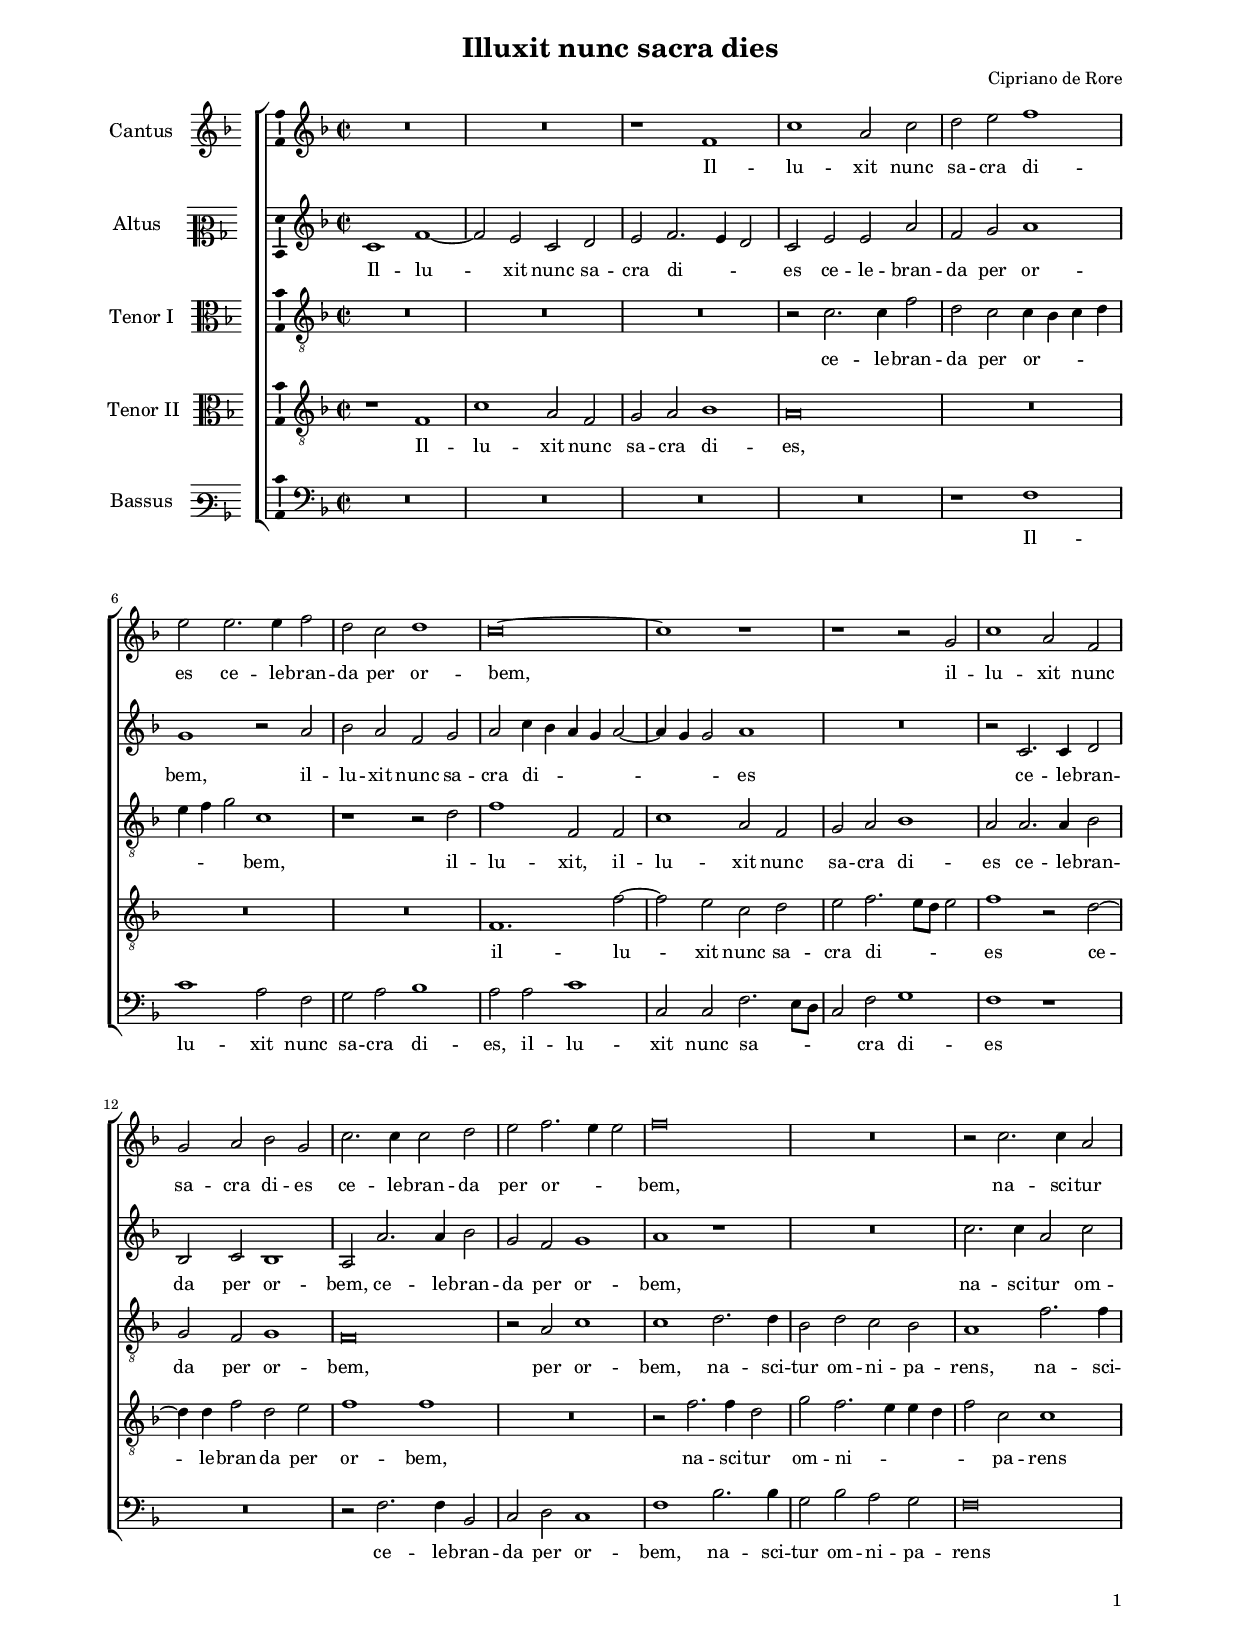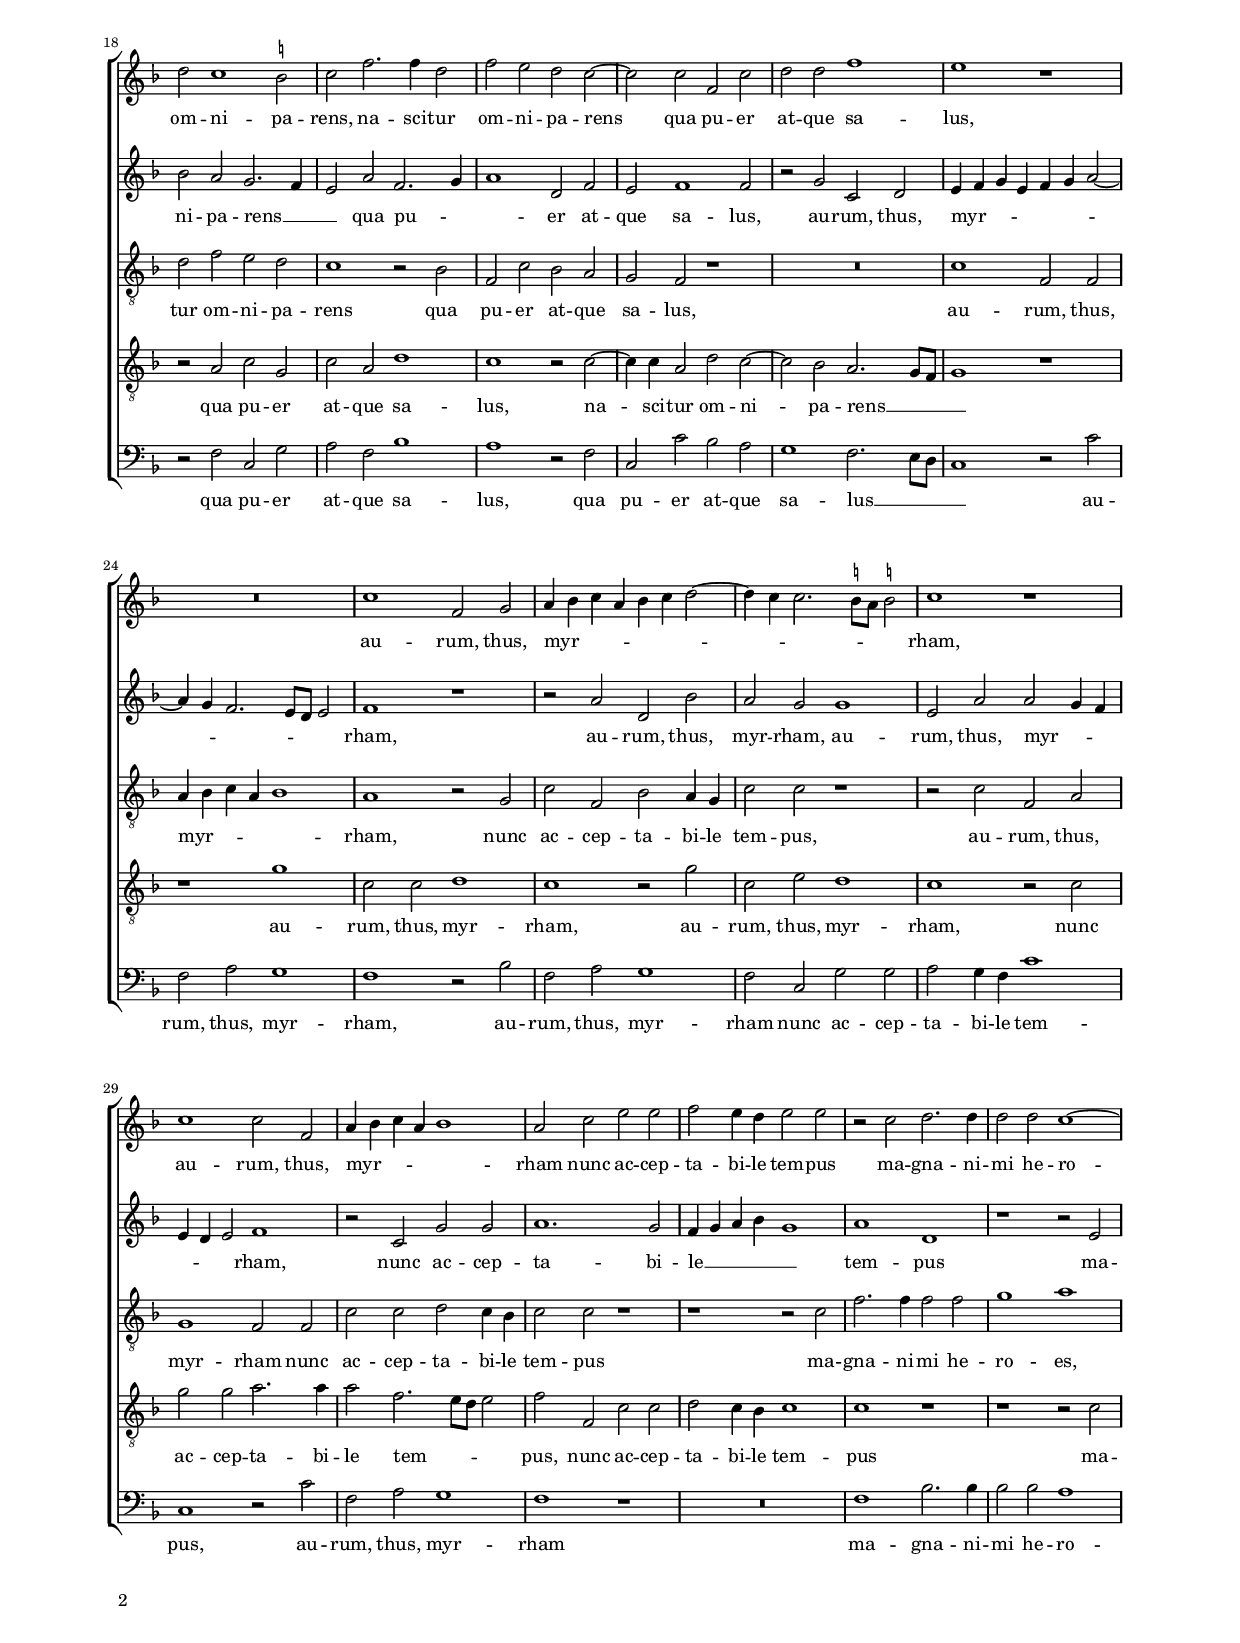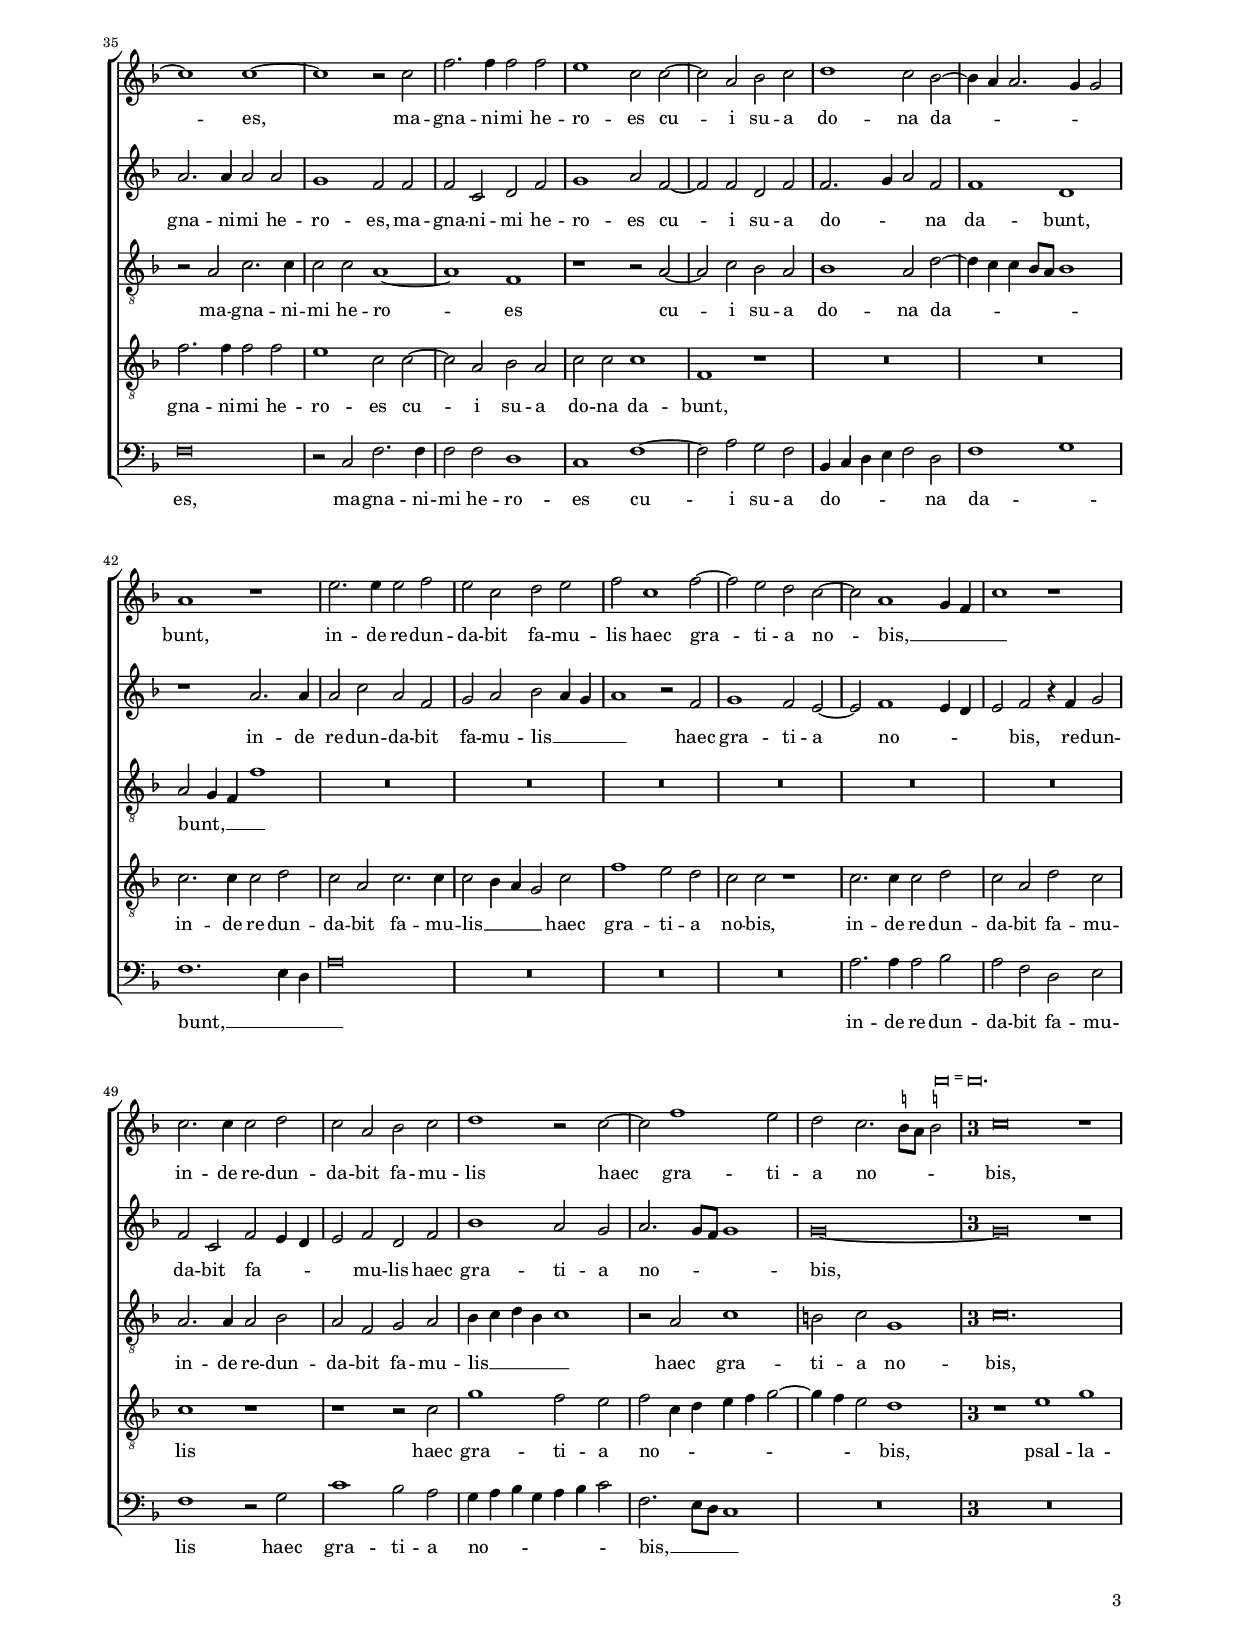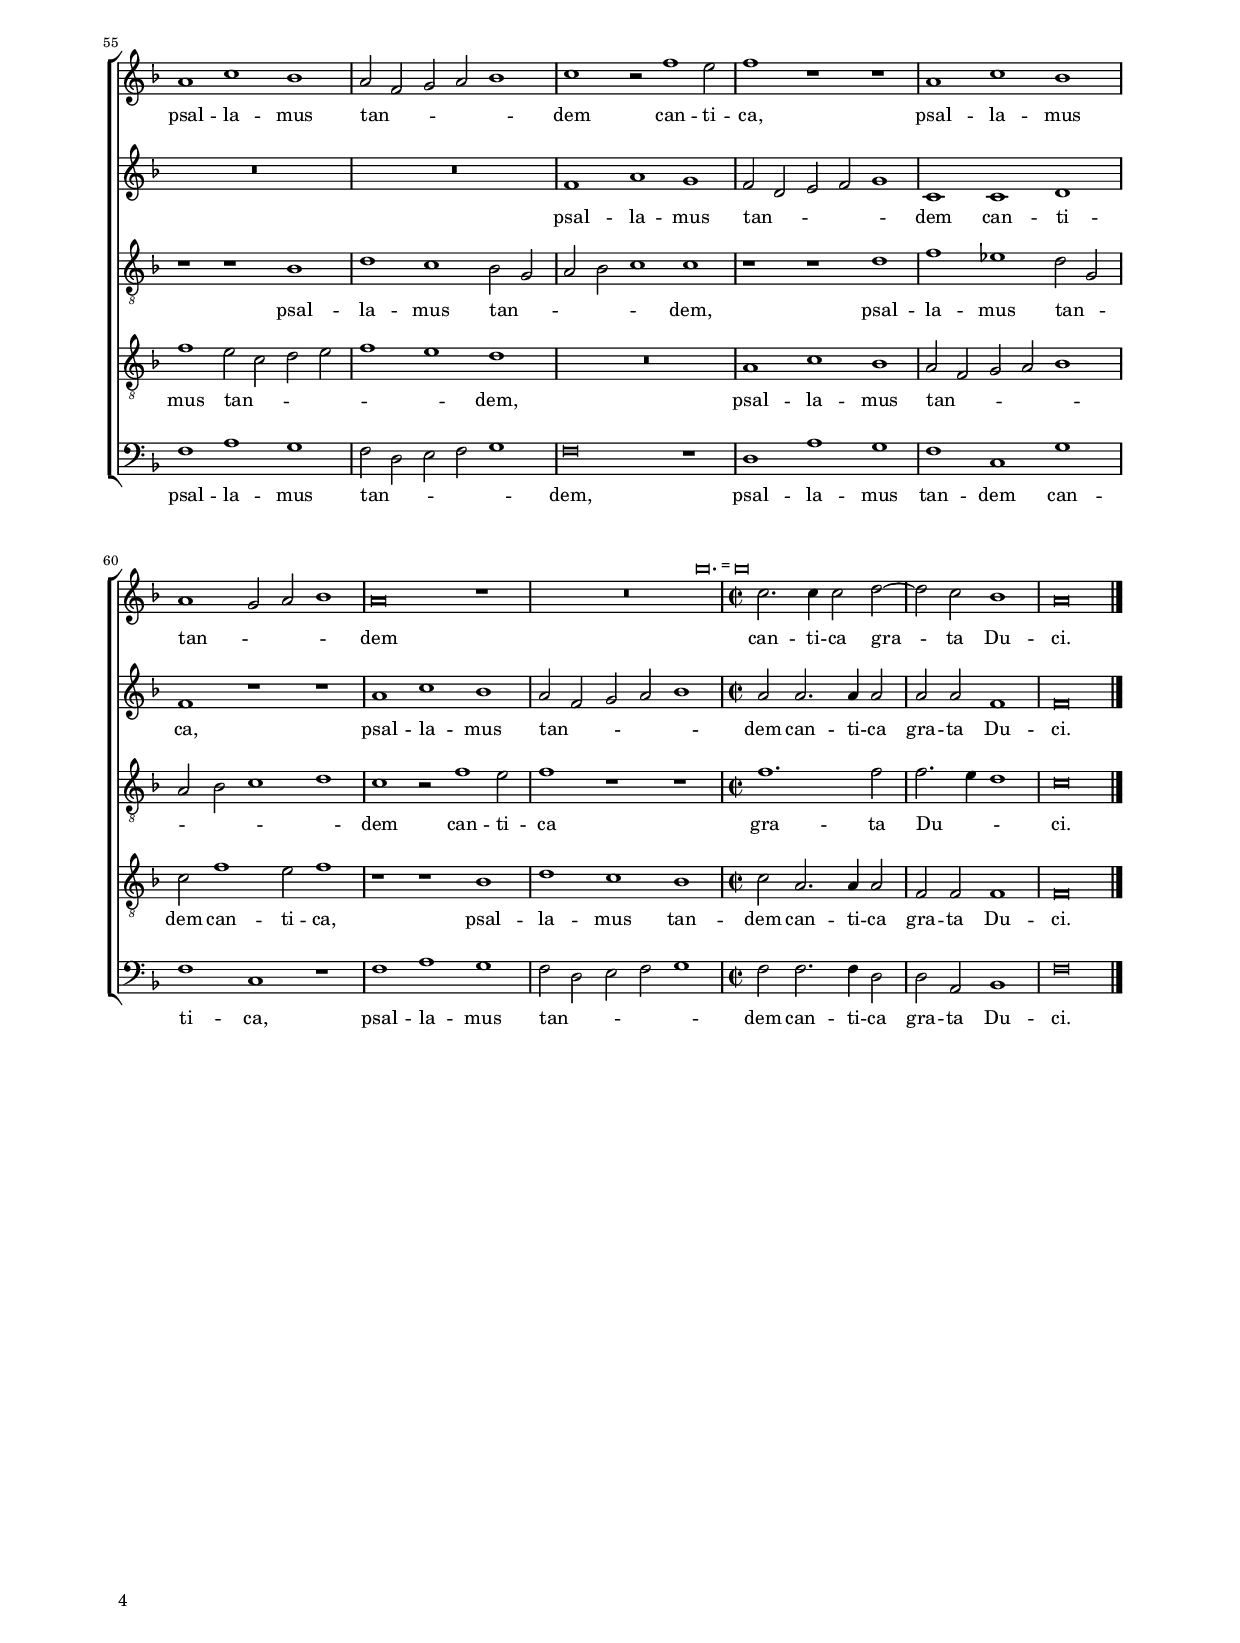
\header
{
  title="Illuxit nunc sacra dies"
  composer="Cipriano de Rore"
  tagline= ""
}

\version "2.24.1"
\language deutsch
#(set-global-staff-size 15)
% #(set-default-paper-size "letter")
#(ly:set-option 'point-and-click #f)


\paper
	{
	top-margin = 1.8 \cm
	bottom-margin = 1.2 \cm
	left-margin = 2 \cm
	right-margin = 2 \cm
	ragged-bottom = ##f
	ragged-last-bottom = ##t
	print-page-number = ##f
	system-system-spacing = #'((basic-distance . 17) (minimum-distance . 14) (padding . 6) (strechability . 150))
	oddFooterMarkup=\markup   \fill-line { "" \fromproperty #'page:page-number-string }
	evenFooterMarkup=\markup  \fill-line { \fromproperty #'page:page-number-string "" }
	last-bottom-spacing = #'((basic-distance . 12) (minimum-distance . 7) (padding . 4))
%	systems-per-page = 3
%	page-count = 3
%	min-systems-per-page = 3
	markup-system-spacing.basic-distance = #12
	}

	
global = {
	\key f \major
	\time 2/2 \set Score.measureLength = #(ly:make-moment 2/1)
	\set Score.tempoHideNote = ##t
	\tempo 2 = 90
	\skip 1*2*53
	\time 3/1 \once \override Score.TimeSignature.style = #'single-digit \newSpacingSection
	\mark \markup { \fontsize #-3 \override #'(style . baroque) { \note  {\breve} #1 = \note {\breve.} #1 } }
	\tempo 2 = 135 \newSpacingSection
	\skip 1*3*9
	\time 2/2 \set Score.measureLength = #(ly:make-moment 2/1) \newSpacingSection
	\mark \markup { \fontsize #-3 \override #'(style . baroque) { \note  {\breve.} #1 = \note {\breve} #1 } }
	\tempo 2 = 90
	\skip 1*2*3 \bar "|."
	}

	ficta = { \once \set suggestAccidentals = ##t }

	forget = #(define-music-function (music) (ly:music?) #{
		\accidentalStyle forget
		$music
		\accidentalStyle default
		#})


incipitcantus = \markup { \score {
	{
	\set Staff.instrumentName = \markup { \fontsize #1 "Cantus" }
	\key f \major
	\clef violin
	s4 \bar ""
	}
	\layout  {
	raggedright = ##t
	indent = 1.6 \cm
	line-width = 2.2\cm
	\context { \Staff \remove Time_signature_engraver }
	\override Staff.Clef.Y-extent = #'(0 . 0)
	}} \hspace #1 }

      
incipitaltus = \markup { \score {
	{
	\set Staff.instrumentName = \markup { \fontsize #1 "Altus" }
	\key f \major
	\clef mezzosoprano
	s4 \bar ""
	}
	\layout  {
	raggedright = ##t
	indent = 1.6 \cm
	line-width = 2.2\cm
	\context { \Staff \remove Time_signature_engraver }
	\override Staff.Clef.Y-extent = #'(0 . 0)
	}} \hspace #1 }


incipittenor = \markup { \score {
	{
	\set Staff.instrumentName = \markup { \fontsize #1 "Tenor I" }
	\key f \major
	\clef alto
	s4 \bar ""
	}
	\layout  {
	raggedright = ##t
	indent = 1.6 \cm
	line-width = 2.2\cm
	\context { \Staff \remove Time_signature_engraver }
	\override Staff.Clef.Y-extent = #'(0 . 0)
	}} \hspace #1 }
      
      
incipitquintus = \markup { \score {
	{
	\set Staff.instrumentName = \markup { \fontsize #1 "Tenor II" }
	\key f \major
	\clef alto
	s4 \bar ""
	}
	\layout  {
	raggedright = ##t
	indent = 1.6 \cm
	line-width = 2.2\cm
	\context { \Staff \remove Time_signature_engraver }
	\override Staff.Clef.Y-extent = #'(0 . 0)
	}} \hspace #1 }
      
      
incipitbassus = \markup { \score {
	{
	\set Staff.instrumentName = \markup { \fontsize #1 "Bassus" }
	\key f \major
	\clef varbaritone
	s4 \bar ""
	}
	\layout  {
	raggedright = ##t
	indent = 1.6 \cm
	line-width = 2.2\cm
	\context { \Staff \remove Time_signature_engraver }
	\override Staff.Clef.Y-extent = #'(0 . 0)
	}} \hspace #1 }


cantus =  \relative c''
	{
	R\breve
	R\breve
	r1 f,
	c'1 a2 c
%5
	d2 e f1 |
	e2 e2. e4 f2
	d2 c d1
	c\breve~
	c1 r
%10
	r1 r2 g |
	c1 a2 f
	g2 a b g
	c2. c4 c2 d
	e2 f2. e4 e2
%15
	f\breve |
	R\breve
	r2 c2. c4 a2
	d2 c1 \ficta h2
	c2 f2. f4 d2
%20
	f2 e d c~ |
	c2 c f, c'
	d2 d f1
	e1 r
	R\breve
%25
	c1 f,2 g |
	a4 b c a b c d2~
	d4 c c2. \stemDown \ficta h8 a \stemNeutral \ficta h!2
	c1 r
	c1 c2 f,
%30
	a4 b c a b1 |
	a2 c e e
	f2 e4 d e2 e
	r2 c d2. d4
	d2 d c1~
%35
	c1 c~ |
	c1 r2 c
	f2. f4 f2 f
	e1 c2 c~
	c2 a b c
%40
	d1 c2 b~ |
	b4 a a2. g4 g2
	a1 r
	e'2. e4 e2 f
	e2 c d e
%45
	f2 c1 f2~ |
	f2 e d c~
	c2 a1 g4 f
	c'1 r
	c2. c4 c2 d
%50
	c2 a b c |
	d1 r2 c~
	c2 f1 e2
	d2 c2. \stemDown \ficta h8 a \stemNeutral \ficta h!2
	c\breve r1
%55
% Coloration
	a1 c b |
	a2 f g a b1
	c1 r2 f1 e2
	f1 r r
	a,1 c b
%60
	a1 g2 a b1 |
	a\breve r1
	R\breve.
% End of coloration
	c2. c4 c2 d~
	d2 c b1
%65
	a\breve |
	}


altus =  \relative c'
	{
	c1 f~
	f2 e c d
	e2 f2. e4 d2
	c2 e e a
%5
	f2 g a1 |
	g1 r2 a
	b2 a f g
	a2 c4 b a g a2~
	a4 g g2 a1
%10
	R\breve |
	r2 c,2. c4 d2
	b2 c b1
	a2 a'2. a4 b2
	g2 f g1
%15
	a1 r |
	R\breve
	c2. c4 a2 c
	b2 a g2. f4
	e2 a f2. g4
%20
	a1 d,2 f
	e2 f1 f2
	r2 g c, d
	e4 f g e f g a2~
	a4 g f2. e8 d e2
%25
	f1 r |
	r2 a d, b'
	a2 g g1
	e2 a a g4 f
	e4 d e2 f1
%30
	r2 c g' g |
	a1. g2
	f4 g a b g1
	a1 d,
	r1 r2 e
%35
	a2. a4 a2 a |
	g1 f2 f
	f2 c d f
	g1 a2 f~
	f2 f d f
%40
	f2. g4 a2 f |
	f1 d
	r1 a'2. a4
	a2 c a f
	g2 a b a4 g
%45
	a1 r2 f |
	g1 f2 e~
	e2 f1 e4 d
	e2 f r4 f g2
	f2 c f e4 d
%50
	e2 f d f |
	b1 a2 g
	a2. g8 f g1
	g\breve~
	g\breve r1
%55
% Coloration
	R\breve.
	R\breve.
	f1 a g
	f2 d e f g1
	c,1 c d
%60
	f1 r r |
	a1 c b
	a2 f g a b1
% End of coloration
	a2 a2. a4 a2
	a2 a f1
%65
	f\breve |
	}


tenor =  \relative c'
	{
	R\breve
	R\breve
	R\breve
	r2 c2. c4 f2
%5
	d2 c c4 b c d |
	e4 f g2 c,1
	r1 r2 d
	f1 f,2 f
	c'1 a2 f
%10
	g2 a b1
	a2 a2. a4 b2
	g2 f g1
	f\breve
	r2 a c1
%15
	c1 d2. d4 |
	b2 d c b
	a1 f'2. f4
	d2 f e d
	c1 r2 b
%20
	f2 c' b a |
	g2 f r1
	R\breve
	c'1 f,2 f
	a4 b c a b1
%25
	a1 r2 g |
	c2 f, b a4 g
	c2 c r1
	r2 c f, a
	g1 f2 f
%30
	c'2 c d c4 b |
	c2 c r1
	r1 r2 c
	f2. f4 f2 f
	g1 a
%35
	r2 a, c2. c4 |
	c2 c a1~
	a1 f
	r1 r2 a~
	a2 c b a
%40
	b1 a2 d~ |
	d4 c c b8 a b1
	a2 g4 f f'1
	R\breve
	R\breve
%45
	R\breve |
	R\breve
	R\breve
	R\breve
	a,2. a4 a2 b
%50
	a2 f g a |
	b4 c d b c1
	r2 a c1
	h2 c g1
	c\breve.
%55
% Coloration
	r1 r b
	d1 c b2 g
	a2 b c1 c
	r1 r d
	f1 es d2 g,
%60
	a2 b c1 d |
	c1 r2 f1 e2
	f1 r r
% End of coloration
	f1. f2
	f2. e4 d1
%65
	c\breve |
	}


quintus  =  \relative c'
	{
	r1 f,
	c'1 a2 f
	g2 a b1
	a\breve
%5
	R\breve |
	R\breve
	R\breve
	f1. f'2~
	f2 e c d
%10
	e2 f2. e8 d e2 |
	f1 r2 d~
	d4 d f2 d e
	f1 f
	R\breve
%15
	r2 f2. f4 d2 |
	g2 f2. e4 e d
	f2 c c1
	r2 a c g
	c2 a d1
%20
	c1 r2 c~ |
	c4 c a2 d c~
	c2 b a2. g8 f
	g1 r
	r1 g'
%25
	c,2 c d1 |
	c1 r2 g'
	c,2 e d1
	c1 r2 c
	g'2 g a2. a4
%30
	a2 f2. e8 d e2 |
	f2 f, c' c
	d2 c4 b c1
	c1 r
	r1 r2 c
%35
	f2. f4 f2 f |
	e1 c2 c~
	c2 a b a
	c2 c c1
	f,1 r
%40
	R\breve |
	R\breve
	c'2. c4 c2 d
	c2 a c2. c4
	c2 b4 a g2 c
%45
	f1 e2 d |
	c2 c r1
	c2. c4 c2 d
	c2 a d c
	c1 r
%50
	r1 r2 c |
	g'1 f2 e
	f2 c4 d e f g2~
	g4 f e2 d1
% Coloration
	r1 e g
%55
	f1 e2 c d e |
	f1 e d
	R\breve.
	a1 c b
	a2 f g a b1
%60
	c2 f1 e2 f1 |
	r1 r b,
	d1 c b
% End of coloration
	c2 a2. a4 a2
	f2 f f1
%65
	f\breve |
	}


bassus  =  \relative c
	{
	R\breve
	R\breve
	R\breve
	R\breve
%5
	r1 f |
	c'1 a2 f
	g2 a b1
	a2 a c1
	c,2 c f2. e8 d
%10
	c2 f g1 |
	f1 r
	R\breve
	r2 f2. f4 b,2
	c2 d c1
%15
	f1 b2. b4 |
	g2 b a g
	f\breve
	r2 f c g'
	a2 f b1
%20
	a1 r2 f |
	c2 c' b a
	g1 f2. e8 d
	c1 r2 c'
	f,2 a g1
%25
	f1 r2 b |
	f2 a g1
	f2 c g' g
	a2 g4 f c'1
	c,1 r2 c'
%30
	f,2 a g1 |
	f1 r
	R\breve
	f1 b2. b4
	b2 b a1
%35
	f\breve |
	r2 c f2. f4
	f2 f d1
	c1 f~
	f2 a g f
%40
	b,4 c d e f2 d |
	f1 g
	f1. e4 d
	a'\breve
	R\breve
%45
	R\breve |
	R\breve
	a2. a4 a2 b
	a2 f d e
	f1 r2 g
%50
	c1 b2 a |
	g4 a b g a b c2
	f,2. e8 d c1
	R\breve
	R\breve.
%55
% Coloration
	f1 a g |
	f2 d e f g1
	f\breve r1
	d1 a' g
	f1 c g'
%60
	f1 c r |
	f1 a g
	f2 d e f g1
% End of coloration
	f2 f2. f4 d2
	d2 a b1
%65
	f'\breve |
	}


lyricscantus = \lyricmode {
	Il -- lu -- xit nunc sa -- cra di -- es ce -- le -- bran -- da per or -- bem,
	il -- lu -- xit nunc sa -- cra di -- es ce -- le -- bran -- da per or -- _ _ bem,
	na -- sci -- tur om -- ni -- pa -- rens,
	na -- sci -- tur om -- ni -- pa -- rens
	qua pu -- er at -- que sa -- lus,
	au -- rum, thus, myr -- _ _ _ _ _ _ _ _ _ _ _ rham, 
	au -- rum, thus, myr -- _ _ _ _ rham
	nunc ac -- cep -- ta -- bi -- le tem -- pus
	ma -- gna -- ni -- mi he -- ro -- es,
	ma -- gna -- ni -- mi he -- ro -- es
	cu -- i su -- a do -- na da -- _ _ _ _ bunt,
	in -- de re -- dun -- da -- bit fa -- mu -- lis haec gra -- ti -- a no -- bis, __ _ _ _
	in -- de re -- dun -- da -- bit fa -- mu -- lis haec gra -- ti -- a no -- _ _ _ bis,
	psal -- la -- mus tan -- _ _ _ _ dem can -- ti -- ca,
	psal -- la -- mus tan -- _ _ _ dem can -- ti -- ca
	gra -- ta Du -- ci.
	}


lyricsaltus = \lyricmode {
	Il -- lu -- xit nunc sa -- cra di -- _ _ es ce -- le -- bran -- da per or -- bem,
	il -- lu -- xit nunc sa -- cra di -- _ _ _ _ _ _ es ce -- le -- bran -- da per or -- bem,
	ce -- le -- bran -- da per or -- bem,
	na -- sci -- tur om -- ni -- pa -- rens __ _ _ 
	qua pu -- _ _ er at -- que sa -- lus,
	au -- rum, thus, myr -- _ _ _ _ _ _ _ _ _ _ _ rham,
	au -- rum, thus, myr -- rham,
	au -- rum, thus, myr -- _ _ _ _ _ rham,	
	nunc ac -- cep -- ta -- bi -- le __ _ _ _ _ tem -- pus
	ma -- gna -- ni -- mi he -- ro -- es,
	ma -- gna -- ni -- mi he -- ro -- es
	cu -- i su -- a do -- _ _ na da -- bunt,
	in -- de re -- dun -- da -- bit fa -- mu -- lis __ _ _ _ haec gra -- ti -- a no -- _ _ _ bis,
	re -- dun -- da -- bit fa -- _ _ _ mu -- lis haec gra -- ti -- a no -- _ _ _ bis,
	psal -- la -- mus tan -- _ _ _ _ dem can -- ti -- ca,
	psal -- la -- mus tan -- _ _ _ _ dem can -- ti -- ca
	gra -- ta Du -- ci.
	}


lyricstenor = \lyricmode {
	ce -- le -- bran -- da per or -- _ _ _ _ _ _ bem,
	il -- lu -- xit,
	il -- lu -- xit nunc sa -- cra di -- es ce -- le -- bran -- da per or -- bem,
	per or -- bem,
	na -- sci -- tur om -- ni -- pa -- rens,
	na -- sci -- tur om -- ni -- pa -- rens
	qua pu -- er at -- que sa -- lus,
	au -- rum, thus, myr -- _ _ _ _ rham,
	nunc ac -- cep -- ta -- bi -- le tem -- pus,
	au -- rum, thus, myr -- rham
	nunc ac -- cep -- ta -- bi -- le tem -- pus
	ma -- gna -- ni -- mi he -- ro -- es,
	ma -- gna -- ni -- mi he -- ro -- es
	cu -- i su -- a do -- na da -- _ _ _ _ _ bunt, __ _ _ _
	in -- de re -- dun -- da -- bit fa -- mu -- lis __ _ _ _ _ haec gra -- ti -- a no -- bis,
	psal -- la -- mus tan -- _ _ _ _ dem,
	psal -- la -- mus tan -- _ _ _ _ _ dem can -- ti -- ca
	gra -- ta Du -- _ _ ci.
	}


lyricsquintus = \lyricmode {
	Il -- lu -- xit nunc sa -- cra di -- es,
	il -- lu -- xit nunc sa -- cra di -- _ _ _ es ce -- le -- bran -- da per or -- bem,
	na -- sci -- tur om -- ni -- _ _ _ _ pa -- rens
	qua pu -- er at -- que sa -- lus,
	na -- sci -- tur om -- ni -- pa -- rens __ _ _ _
	au -- rum, thus, myr -- rham,
	au -- rum, thus, myr -- rham,
	nunc ac -- cep -- ta -- bi -- le tem -- _ _ _ pus,
	nunc ac -- cep -- ta -- bi -- le tem -- pus
	ma -- gna -- ni -- mi he -- ro -- es
	cu -- i su -- a do -- na da -- bunt,
	in -- de re -- dun -- da -- bit fa -- mu -- lis __ _ _ _ haec gra -- ti -- a no -- bis,	
	in -- de re -- dun -- da -- bit fa -- mu -- lis haec gra -- ti -- a no -- _ _ _ _ _ _ _ bis,
	psal -- la -- mus tan -- _ _ _ _ _ dem,
	psal -- la -- mus tan -- _ _ _ _ dem can -- ti -- ca,
	psal -- la -- mus tan -- dem
	can -- ti -- ca gra -- ta Du -- ci.
	}


lyricsbassus = \lyricmode {
	Il -- lu -- xit nunc sa -- cra di -- es,
	il -- lu -- xit nunc sa -- _ _ _ cra di -- es ce -- le -- bran -- da per or -- bem,
	na -- sci -- tur om -- ni -- pa -- rens
	qua pu -- er at -- que sa -- lus,
	qua pu -- er at -- que sa -- lus __ _ _ _
	au -- rum, thus, myr -- rham,
	au -- rum, thus, myr -- rham
	nunc ac -- cep -- ta -- bi -- le tem -- pus,
	au -- rum, thus, myr -- rham
	ma -- gna -- ni -- mi he -- ro -- es,
	ma -- gna -- ni -- mi he -- ro -- es
	cu -- i su -- a do -- _ _ _ _ na da -- _ bunt, __ _ _ _	
	in -- de re -- dun -- da -- bit fa -- mu -- lis haec gra -- ti -- a no -- _ _ _ _ _ _ bis, __ _ _ _
	psal -- la -- mus tan -- _ _ _ _ dem,
	psal -- la -- mus tan -- dem can -- ti -- ca,
	psal -- la -- mus tan -- _ _ _ _ dem
	can -- ti -- ca gra -- ta Du -- ci.
	}


\score
{  
	\transpose c c {
	\new ChoirStaff \with { \override StaffGrouper.staff-staff-spacing.basic-distance = #12 }
	<<

	\new Staff << \global
	\new Voice="v1" {
		\set Staff.instrumentName=\incipitcantus
%		\set Staff.instrumentName= "S"
		\set Staff.midiInstrument = "reed organ"
		\clef violin
		\cantus }
	\new Lyrics \lyricsto "v1" {\lyricscantus }
	>>


	\new Staff << \global
	\new Voice="v2" {
		\set Staff.instrumentName=\incipitaltus
%		\set Staff.instrumentName= "A"
		\set Staff.midiInstrument = "reed organ"
		\clef violin % "G_8"
		\altus}
	\new Lyrics \lyricsto "v2" {\lyricsaltus }
	>>


	\new Staff << \global
	\new Voice="v3" {
		\set Staff.instrumentName=\incipittenor
%		\set Staff.instrumentName= "T"
		\set Staff.midiInstrument = "reed organ"
		\clef "G_8"
		\tenor }
	\new Lyrics \lyricsto "v3" {\lyricstenor }
	>>


	\new Staff << \global
	\new Voice="v5" {
		\set Staff.instrumentName=\incipitquintus
%		\set Staff.instrumentName= "Q"
		\set Staff.midiInstrument = "reed organ"
		\clef "G_8"
		\quintus}
	\new Lyrics \lyricsto "v5" {\lyricsquintus }
	>>


	\new Staff << \global
	\new Voice="v4" {
		\set Staff.instrumentName=\incipitbassus
%		\set Staff.instrumentName= "B"
		\set Staff.midiInstrument = "reed organ"
		\clef bass 
		\bassus }
	\new Lyrics \lyricsto "v4" {\lyricsbassus}
	>>

	>>
	} % transpose

	\layout
	{
	indent = 2.5\cm
	\context { \Lyrics \override VerticalAxisGroup.nonstaff-relatedstaff-spacing.padding = #1.4 }
%	\context { \Lyrics \override LyricText.font-size = #1 }
	\context { \Staff \override TimeSignature.break-visibility = #end-of-line-invisible }
	\context { \Staff \consists Ambitus_engraver }
	\context { \Score \override BarNumber.padding = #2 }
	\context { \Voice \override NoteHead.style = #'baroque }
	}

\midi
	{
    	
	}

}


% EOF
